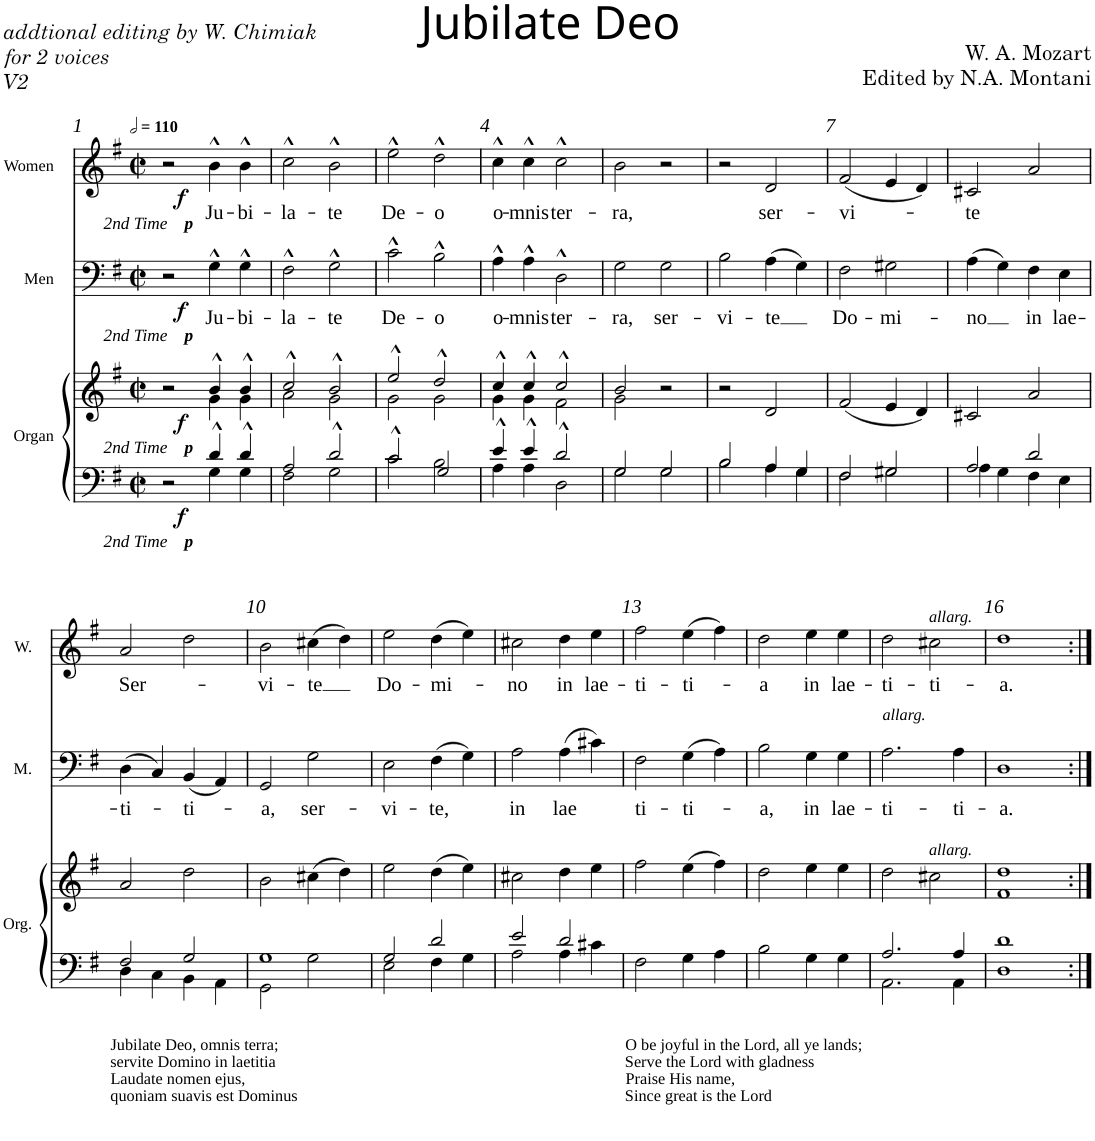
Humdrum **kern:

**kern	**kern	**dynam	**kern	**text	**dynam	**kern	**text	**dynam
*part3	*part3	*part3	*part2	*part2	*part2	*part1	*part1	*part1
*staff4	*staff3	*staff3/4	*staff2	*staff2	*staff2	*staff1	*staff1	*staff1
*I"Organ	*	*	*I"Men	*	*	*I"Women	*	*
*I'Org.	*	*	*I'M.	*	*	*I'W.	*	*
*clefF4	*clefG2	*	*clefF4	*	*	*clefG2	*	*
*k[f#]	*k[f#]	*	*k[f#]	*	*	*k[f#]	*	*
*M2/2	*M2/2	*	*M2/2	*	*	*M2/2	*	*
*met(c|)	*met(c|)	*	*met(c|)	*	*	*met(c|)	*	*
*MM220	*MM220	*	*MM220	*	*	*MM220	*	*
=1	=1	=1	=1	=1	=1	=1	=1	=1
*^	*^	*	*	*	*	*	*	*
!	!	!	!	!	!	!	!	!LO:TX:b:i:t=2nd Time	!	!
!	!	!	!	!	!	!	!	!LO:TX:b:B:t=p	!	!
!	!	!	!	!	!LO:TX:b:i:t=2nd Time	!	!	!	!	!
!	!	!	!	!	!LO:TX:b:B:t=p	!	!	!	!	!
!	!	!LO:TX:b:i:t=2nd Time	!	!	!	!	!	!	!	!
!	!	!LO:TX:b:B:t=p	!	!	!	!	!	!	!	!
!LO:TX:b:i:t=2nd Time	!	!	!	!	!	!	!	!	!	!
!LO:TX:b:B:t=p	!	!	!	!	!	!	!	!	!	!
2r	2ryy	2r	2ryy	.	2r	.	.	2r	.	.
!	!	!	!	!LO:DY:b=2	!	!LO:LY:b	!	!	!LO:LY:b	!
!	!	!	!	!LO:DY:n=1:b	!	!	!LO:DY:b	!	!	!LO:DY:b
4d^^/	4G\	4b^^/	4g\	f f	4G^^\	Ju-	f	4b^^\	Ju-	f
!	!	!	!	!	!	!LO:LY:b	!	!	!LO:LY:b	!
4d^^/	4G\	4b^^/	4g\	.	4G^^\	-bi-	.	4b^^\	-bi-	.
=2	=2	=2	=2	=2	=2	=2	=2	=2	=2	=2
!	!	!	!	!	!	!LO:LY:b	!	!	!LO:LY:b	!
2A/	2F#\	2cc^^/	2a\	.	2F#^^\	-la-	.	2cc^^\	-la-	.
!	!	!	!	!	!	!LO:LY:b	!	!	!LO:LY:b	!
2d^^/	2G\	2b^^/	2g\	.	2G^^\	-te	.	2b^^\	-te	.
=3	=3	=3	=3	=3	=3	=3	=3	=3	=3	=3
!	!	!	!	!	!	!LO:LY:b	!	!	!LO:LY:b	!
2c^^/	2c\	2ee^^/	2g\	.	2c^^\	De-	.	2ee^^\	De-	.
!	!	!	!	!	!	!LO:LY:b	!	!	!LO:LY:b	!
2G/	2B\	2dd^^/	2g\	.	2B^^\	-o	.	2dd^^\	-o	.
=4	=4	=4	=4	=4	=4	=4	=4	=4	=4	=4
!	!	!	!	!	!	!LO:LY:b	!	!	!LO:LY:b	!
4e^^/	4A\	4cc^^/	4g\	.	4A^^\	o-	.	4cc^^\	o-	.
!	!	!	!	!	!	!LO:LY:b	!	!	!LO:LY:b	!
4e^^/	4A\	4cc^^/	4g\	.	4A^^\	-mnis	.	4cc^^\	-mnis	.
!	!	!	!	!	!	!LO:LY:b	!	!	!LO:LY:b	!
2d^^/	2D\	2cc^^/	2f#\	.	2D^^\	ter-	.	2cc^^\	ter-	.
=5	=5	=5	=5	=5	=5	=5	=5	=5	=5	=5
!	!	!	!	!	!	!LO:LY:b	!	!	!LO:LY:b	!
2G/	2G\	2b/	2g\	.	2G\	-ra,	.	2b\	-ra,	.
!	!	!	!	!	!	!LO:LY:b	!	!	!	!
2G/	2G\	2r	2ryy	.	2G\	ser-	.	2r	.	.
=6	=6	=6	=6	=6	=6	=6	=6	=6	=6	=6
!	!	!	!	!	!	!LO:LY:b	!	!	!	!
*	*	*v	*v	*	*	*	*	*	*	*
2B/	2B\	2r	.	2B\	-vi-	.	2r	.	.
!	!	!	!	!	!LO:LY:b	!	!	!LO:LY:b	!
4A/	4A\	2d/	.	(4A\	-te	.	2d/	ser-	.
4G/	4G\	.	.	4G\)	.	.	.	.	.
=7	=7	=7	=7	=7	=7	=7	=7	=7	=7
!	!	!	!	!	!LO:LY:b	!	!	!LO:LY:b	!
2F#/	2F#\	(2f#/	.	2F#\	Do-	.	(2f#/	-vi-	.
!	!	!	!	!	!LO:LY:b	!	!	!	!
2G#X/	2G#\	4e/	.	2G#X\	-mi-	.	4e/	.	.
.	.	4d/)	.	.	.	.	4d/)	.	.
=8	=8	=8	=8	=8	=8	=8	=8	=8	=8
!	!	!	!	!	!LO:LY:b	!	!	!LO:LY:b	!
2A/	4A\	2c#X/	.	(4A\	-no	.	2c#X/	-te	.
.	4G\	.	.	4G\)	.	.	.	.	.
!	!	!	!	!	!LO:LY:b	!	!	!	!
2d/	4F#\	2a/	.	4F#\	in	.	2a/	.	.
!	!	!	!	!	!LO:LY:b	!	!	!	!
.	4E\	.	.	4E\	lae-	.	.	.	.
!!LO:LB:g=z
=9	=9	=9	=9	=9	=9	=9	=9	=9	=9
!LO:TX:b:t=Jubilate Deo, omnis terra;	!	!	!	!	!	!	!	!	!
!LO:TX:b:t=servite Domino in laetitia	!	!	!	!	!	!	!	!	!
!LO:TX:b:t=Laudate nomen ejus,	!	!	!	!	!	!	!	!	!
!LO:TX:b:t=quoniam suavis est Dominus	!	!	!	!	!	!	!	!	!
!	!	!	!	!	!LO:LY:b	!	!	!LO:LY:b	!
2F#/	4D\	2a/	.	(4D\	-ti-	.	2a/	Ser-	.
.	4C\	.	.	4C/)	.	.	.	.	.
!	!	!	!	!	!LO:LY:b	!	!	!	!
2G/	4BB\	2dd\	.	(4BB/	-ti-	.	2dd\	.	.
.	4AA\	.	.	4AA/)	.	.	.	.	.
=10	=10	=10	=10	=10	=10	=10	=10	=10	=10
!	!	!	!	!	!LO:LY:b	!	!	!LO:LY:b	!
1G	2GG\	2b\	.	2GG/	-a,	.	2b\	-vi-	.
!	!	!	!	!	!LO:LY:b	!	!	!LO:LY:b	!
.	2G\	(4cc#X\	.	2G\	ser-	.	(4cc#X\	-te	.
.	.	4dd\)	.	.	.	.	4dd\)	.	.
=11	=11	=11	=11	=11	=11	=11	=11	=11	=11
!	!	!	!	!	!LO:LY:b	!	!	!LO:LY:b	!
2G/	2E\	2ee\	.	2E\	-vi-	.	2ee\	Do-	.
!	!	!	!	!	!LO:LY:b	!	!	!LO:LY:b	!
2d/	4F#\	(4dd\	.	(4F#\	-te,	.	(4dd\	-mi-	.
.	4G\	4ee\)	.	4G\)	.	.	4ee\)	.	.
=12	=12	=12	=12	=12	=12	=12	=12	=12	=12
!	!	!	!	!	!LO:LY:b	!	!	!LO:LY:b	!
2e/	2A\	2cc#X\	.	2A\	in	.	2cc#X\	-no	.
!	!	!	!	!	!LO:LY:b	!	!	!LO:LY:b	!
2d/	4A\	4dd\	.	(4A\	lae	.	4dd\	in	.
!	!	!	!	!	!	!	!	!LO:LY:b	!
.	4c#X\	4ee\	.	4c#X\)	.	.	4ee\	lae-	.
=13	=13	=13	=13	=13	=13	=13	=13	=13	=13
!LO:TX:b:t=O be joyful in the Lord, all ye lands;	!	!	!	!	!	!	!	!	!
!LO:TX:b:t=Serve the Lord with gladness	!	!	!	!	!	!	!	!	!
!LO:TX:b:t=Praise His name,	!	!	!	!	!	!	!	!	!
!LO:TX:b:t=Since great is the Lord	!	!	!	!	!	!	!	!	!
!	!	!	!	!	!LO:LY:b	!	!	!LO:LY:b	!
1ryy	2F#\	2ff#\	.	2F#\	-ti-	.	2ff#\	-ti-	.
!	!	!	!	!	!LO:LY:b	!	!	!LO:LY:b	!
.	4G\	(4ee\	.	(4G\	-ti-	.	(4ee\	-ti-	.
.	4A\	4ff#\)	.	4A\)	.	.	4ff#\)	.	.
=14	=14	=14	=14	=14	=14	=14	=14	=14	=14
!	!	!	!	!	!LO:LY:b	!	!	!LO:LY:b	!
1ryy	2B\	2dd\	.	2B\	-a,	.	2dd\	-a	.
!	!	!	!	!	!LO:LY:b	!	!	!LO:LY:b	!
.	4G\	4ee\	.	4G\	in	.	4ee\	in	.
!	!	!	!	!	!LO:LY:b	!	!	!LO:LY:b	!
.	4G\	4ee\	.	4G\	lae-	.	4ee\	lae-	.
=15	=15	=15	=15	=15	=15	=15	=15	=15	=15
!	!	!	!	!	!LO:LY:b	!	!	!LO:LY:b	!
2.A/	2.AA\	2dd\	.	2.A\	-ti-	.	2dd\	-ti-	.
!	!	!	!	!	!	!	!LO:TX:a:i:t=allarg.	!	!
!	!	!LO:TX:a:i:t=allarg.	!	!	!	!	!	!	!
!	!	!	!	!	!	!	!	!LO:LY:b	!
.	.	2cc#X\	.	.	.	.	2cc#X\	-ti-	.
!	!	!	!	!LO:TX:a:i:t=allarg.	!	!	!	!	!
!	!	!	!	!	!LO:LY:b	!	!	!	!
4A/	4AA\	.	.	4A\	-ti-	.	.	.	.
=16	=16	=16	=16	=16	=16	=16	=16	=16	=16
*	*	*^	*	*	*	*	*	*	*
!	!	!	!	!	!	!LO:LY:b	!	!	!LO:LY:b	!
1d	1D	1dd	1f#	.	1D	-a.	.	1dd	-a.	.
*v	*v	*	*	*	*	*	*	*	*	*
*	*v	*v	*	*	*	*	*	*	*
=:|!	=:|!	=:|!	=:|!	=:|!	=:|!	=:|!	=:|!	=:|!
*-	*-	*-	*-	*-	*-	*-	*-	*-
